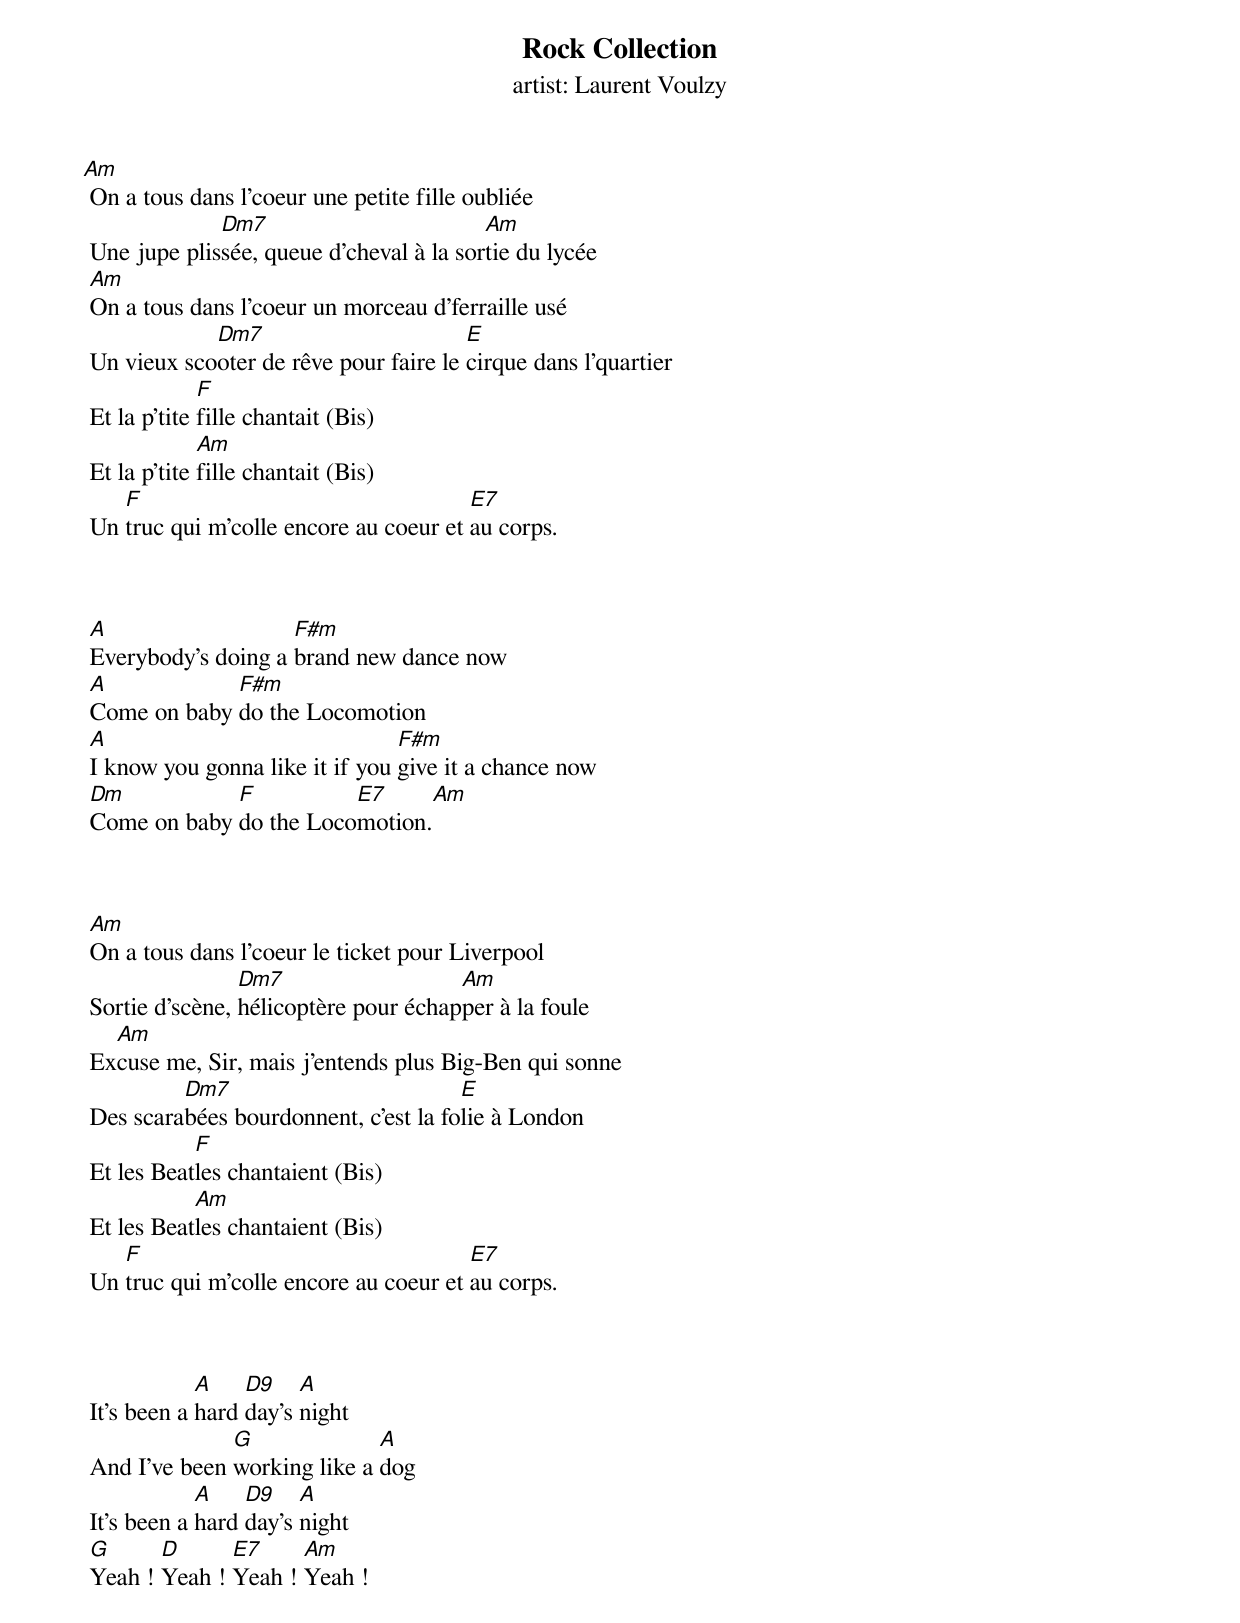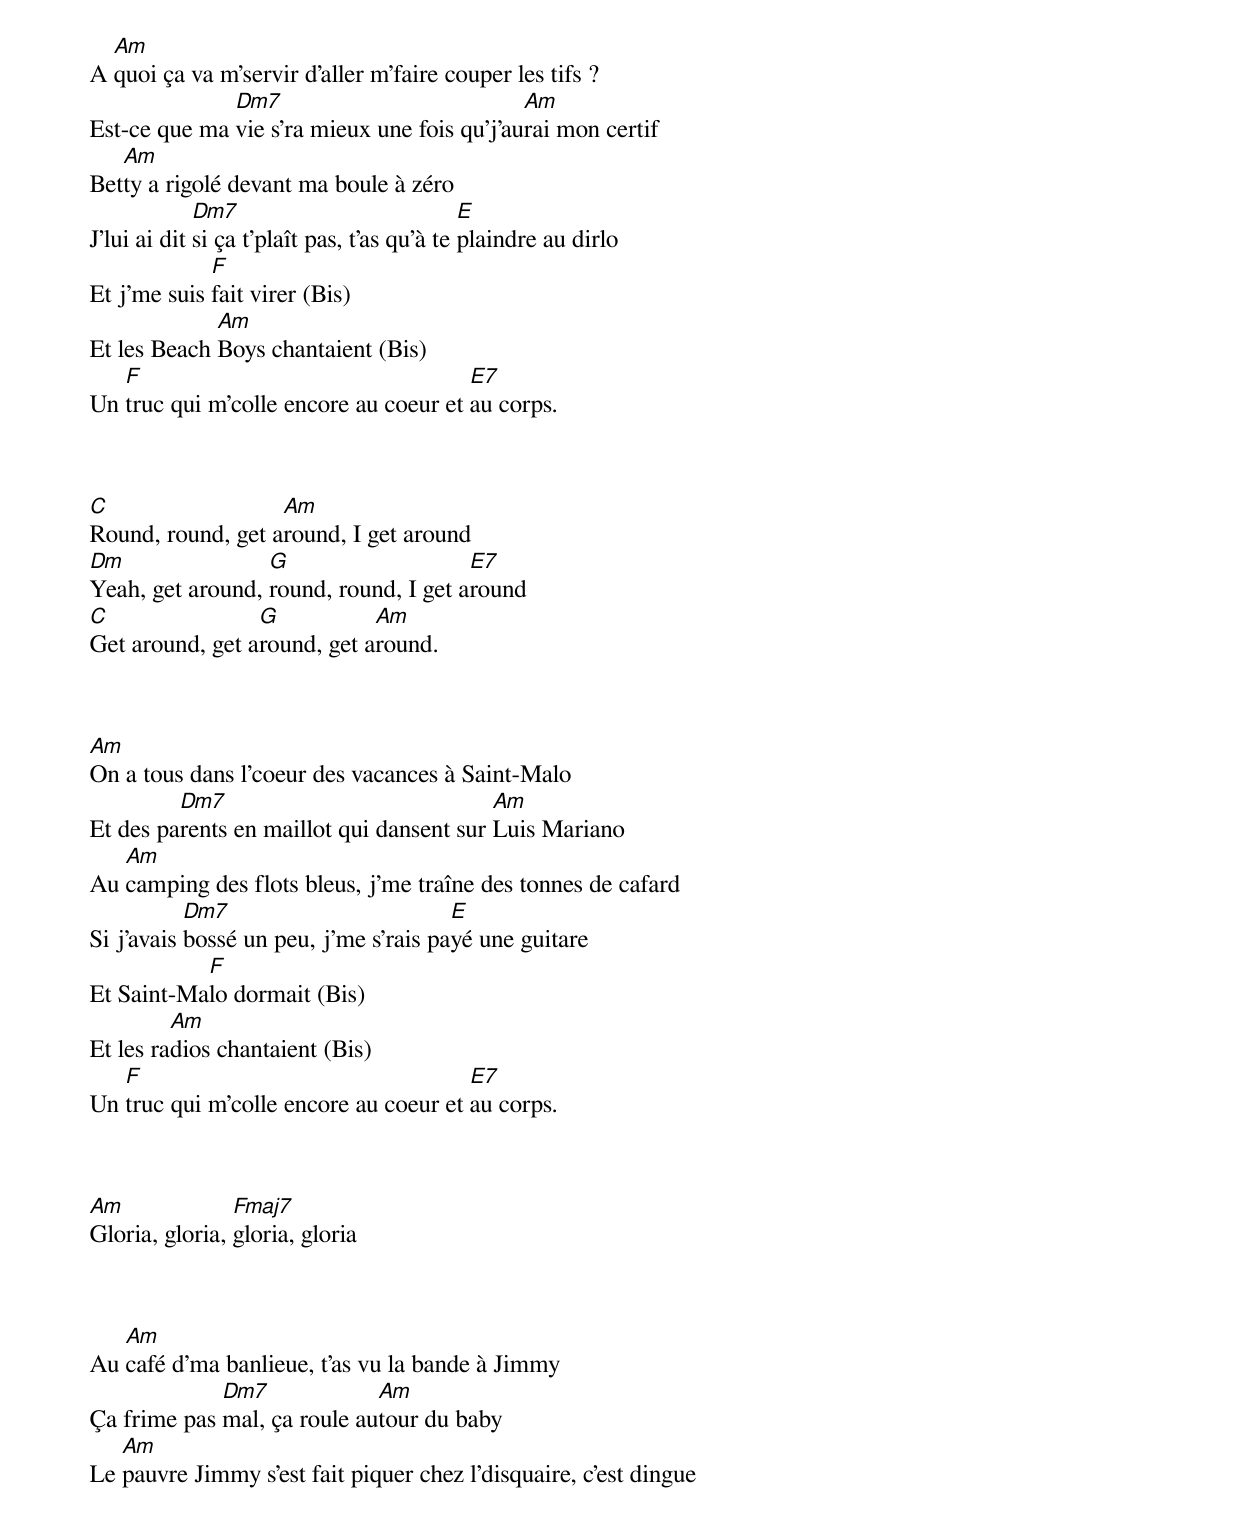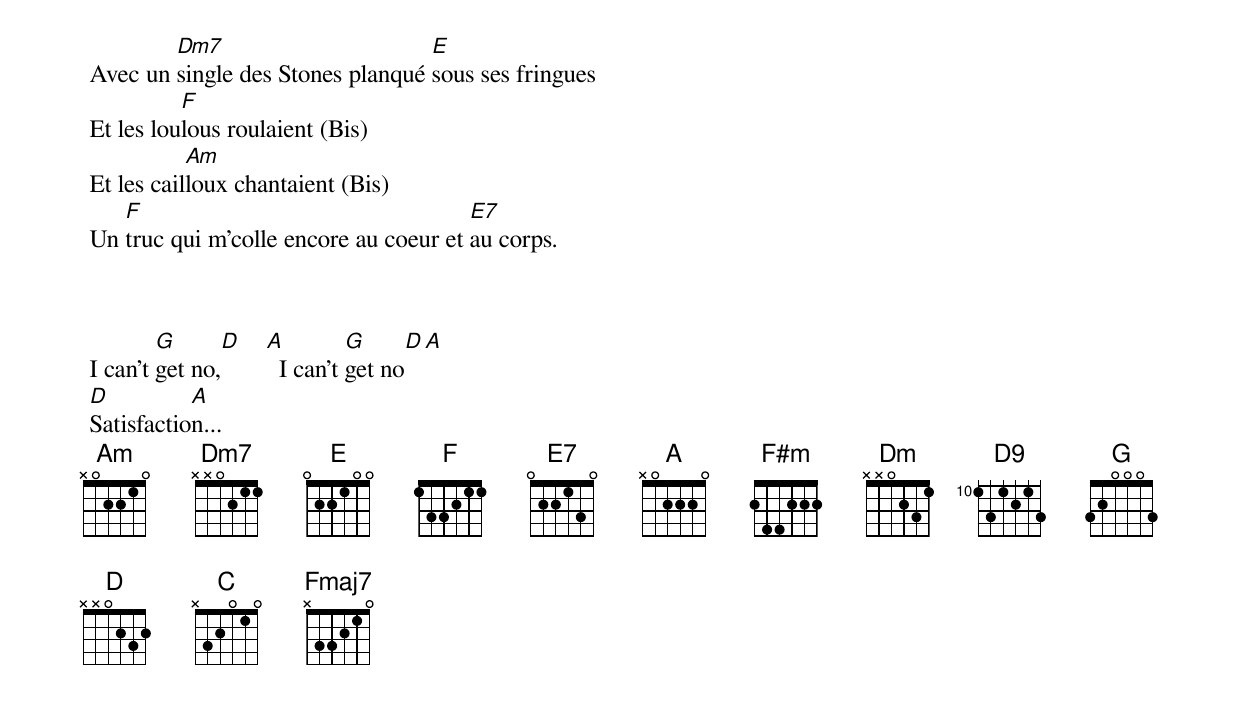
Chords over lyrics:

Rock Collection
artist: Laurent Voulzy


Am
 On a tous dans l'coeur une petite fille oubliée
              Dm7                         Am
 Une jupe plissée, queue d'cheval à la sortie du lycée
 Am
 On a tous dans l'coeur un morceau d'ferraille usé
             Dm7                        E
 Un vieux scooter de rêve pour faire le cirque dans l'quartier
              F
 Et la p'tite fille chantait (Bis)
              Am
 Et la p'tite fille chantait (Bis)
    F                                   E7
 Un truc qui m'colle encore au coeur et au corps.



 A                   F#m
 Everybody's doing a brand new dance now
 A            F#m
 Come on baby do the Locomotion
 A                               F#m
 I know you gonna like it if you give it a chance now
 Dm           F          E7      Am
 Come on baby do the Locomotion.



 Am
 On a tous dans l'coeur le ticket pour Liverpool
                 Dm7                   Am
 Sortie d'scène, hélicoptère pour échapper à la foule
   Am
 Excuse me, Sir, mais j'entends plus Big-Ben qui sonne
          Dm7                          E
 Des scarabées bourdonnent, c'est la folie à London
            F
 Et les Beatles chantaient (Bis)
            Am
 Et les Beatles chantaient (Bis)
    F                                   E7
 Un truc qui m'colle encore au coeur et au corps.



             A    D9    A
 It's been a hard day's night
               G              A
 And I've been working like a dog
             A    D9    A
 It's been a hard day's night
 G      D      E7     Am
 Yeah ! Yeah ! Yeah ! Yeah !



   Am
 A quoi ça va m'servir d'aller m'faire couper les tifs ?
               Dm7                            Am
 Est-ce que ma vie s'ra mieux une fois qu'j'aurai mon certif
    Am
 Betty a rigolé devant ma boule à zéro
              Dm7                             E
 J'lui ai dit si ça t'plaît pas, t'as qu'à te plaindre au dirlo
              F
 Et j'me suis fait virer (Bis)
              Am
 Et les Beach Boys chantaient (Bis)
    F                                   E7
 Un truc qui m'colle encore au coeur et au corps.



 C                  Am
 Round, round, get around, I get around
 Dm                G                    E7
 Yeah, get around, round, round, I get around
 C                G           Am
 Get around, get around, get around.



 Am
 On a tous dans l'coeur des vacances à Saint-Malo
          Dm7                              Am
 Et des parents en maillot qui dansent sur Luis Mariano
    Am
 Au camping des flots bleus, j'me traîne des tonnes de cafard
            Dm7                         E
 Si j'avais bossé un peu, j'me s'rais payé une guitare
            F
 Et Saint-Malo dormait (Bis)
          Am
 Et les radios chantaient (Bis)
    F                                   E7
 Un truc qui m'colle encore au coeur et au corps.



 Am              Fmaj7
 Gloria, gloria, gloria, gloria



    Am
 Au café d'ma banlieue, t'as vu la bande à Jimmy
              Dm7             Am
 Ça frime pas mal, ça roule autour du baby
    Am
 Le pauvre Jimmy s'est fait piquer chez l'disquaire, c'est dingue
         Dm7                       E
 Avec un single des Stones planqué sous ses fringues
           F
 Et les loulous roulaient (Bis)
            Am
 Et les cailloux chantaient (Bis)
    F                                   E7
 Un truc qui m'colle encore au coeur et au corps.



         G      D   A         G      D   A
 I can't get no,      I can't get no
 D          A
 Satisfaction...
